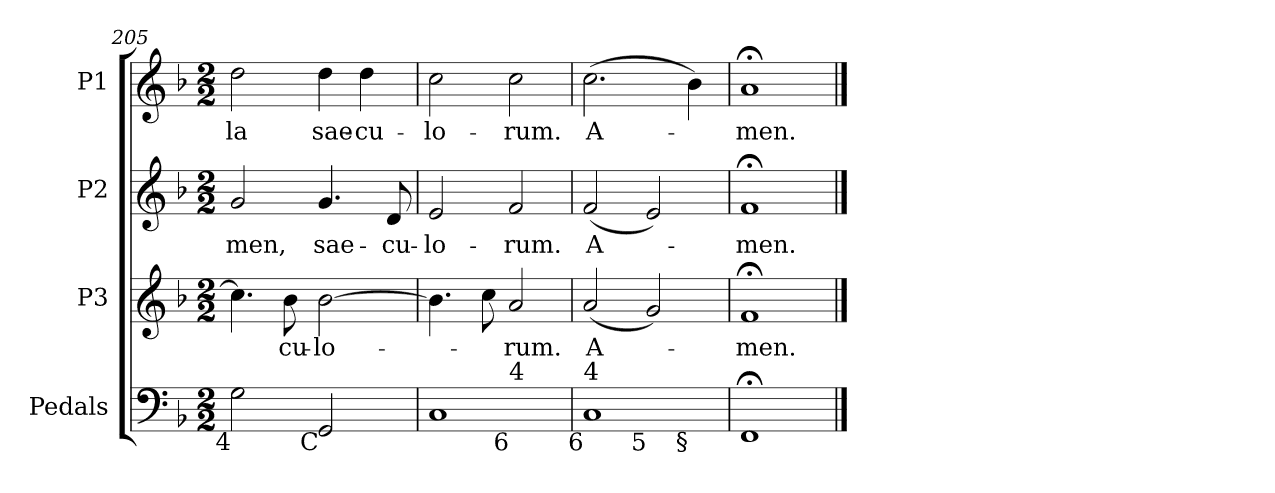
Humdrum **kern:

**kern	**kern	**text	**kern	**text	**kern	**text
*part4	*part3	*part3	*part2	*part2	*part1	*part1
*staff4	*staff3	*staff3	*staff2	*staff2	*staff1	*staff1
*I"Pedals	*I"P3	*	*I"P2	*	*I"P1	*
*I'Ped.	*	*	*	*	*	*
*clefF4	*clefG2	*	*clefG2	*	*clefG2	*
*k[b-]	*k[b-]	*	*k[b-]	*	*k[b-]	*
*F:	*F:	*	*F:	*	*F:	*
*M2/2	*M2/2	*	*M2/2	*	*M2/2	*
=205	=205	=205	=205	=205	=205	=205
!	!	!	!	!LO:LY:b:color=#000000	!	!
!LO:TX:b:rj:t=4	!	!	!	!	!	!
!	!	!	!	!	!	!LO:LY:b:color=#000000
2Gi\	4.cci\]	.	2gi/	-men,	2ddi\	-la
!	!	!LO:LY:b:color=#000000	!	!	!	!
.	8b-i\	-cu-	.	.	.	.
!	!	!LO:LY:b:color=#000000	!	!	!	!
!	!	!	!	!LO:LY:b:color=#000000	!	!
!LO:TX:b:rj:t=C	!	!	!	!	!	!
!	!	!	!	!	!	!LO:LY:b:color=#000000
2GGi/	[2b-i\	-lo-	4.gi/	sae-	4ddi\	sae-
!	!	!	!	!	!	!LO:LY:b:color=#000000
.	.	.	.	.	4ddi\	-cu-
!	!	!	!	!LO:LY:b:color=#000000	!	!
.	.	.	8di/	-cu-	.	.
=206	=206	=206	=206	=206	=206	=206
!	!	!	!	!LO:LY:b:color=#000000	!	!
!LO:TX:b:rj:t=7	!	!	!	!	!	!
!LO:TX:t=§	!	!	!	!	!	!
!	!	!	!	!	!	!LO:LY:b:color=#000000
*^	*	*	*	*	*	*
1Ci	2ryy	4.b-i\]	.	2ei/	-lo-	2cci\	-lo-
.	.	8cci\	.	.	.	.	.
!	!	!	!LO:LY:b:color=#000000	!	!	!	!
!	!	!	!	!	!LO:LY:b:color=#000000	!	!
!	!LO:TX:b:rj:t=6	!	!	!	!	!	!
!	!LO:TX:t=4	!	!	!	!	!	!
!	!	!	!	!	!	!	!LO:LY:b:color=#000000
.	2ryy	2ai/	-rum.	2fi/	-rum.	2cci\	-rum.
*v	*v	*	*	*	*	*	*
=207	=207	=207	=207	=207	=207	=207
*^	*	*	*	*	*	*
!	!	!	!LO:LY:b:color=#000000	!	!	!	!
*v	*v	*	*	*	*	*	*
*^	*	*	*	*	*	*
!	!	!	!	!	!LO:LY:b:color=#000000	!	!
*v	*v	*	*	*	*	*	*
*^	*	*	*	*	*	*
!LO:TX:b:rj:t=6	!	!	!	!	!	!	!
!LO:TX:t=4	!	!	!	!	!	!	!
!	!	!	!	!	!	!	!LO:LY:b:color=#000000
*	*^	*	*	*	*	*	*
1Ci	2ryy	2.ryy	(2ai/	A-	(2fi/	A-	(2.cci\	A-
!	!LO:TX:b:rj:t=5	!	!	!	!	!	!	!
.	2ryy	.	2gi/)	.	2ei/)	.	.	.
!	!	!LO:TX:b:rj:t=§	!	!	!	!	!	!
.	.	4ryy	.	.	.	.	4b-i\)	.
*v	*v	*v	*	*	*	*	*	*
=208	=208	=208	=208	=208	=208	=208
*^	*	*	*	*	*	*
*	*^	*	*	*	*	*	*
!	!	!	!	!LO:LY:b:color=#000000	!	!	!	!
*v	*v	*v	*	*	*	*	*	*
*^	*	*	*	*	*	*
*	*^	*	*	*	*	*	*
!	!	!	!	!	!	!LO:LY:b:color=#000000	!	!
*v	*v	*v	*	*	*	*	*	*
*^	*	*	*	*	*	*
*	*^	*	*	*	*	*	*
!	!	!	!	!	!	!	!	!LO:LY:b:color=#000000
*v	*v	*v	*	*	*	*	*	*
1FF;i	1f;i	-men.	1f;i	-men.	1a;i	-men.
==	==	==	==	==	==	==
*-	*-	*-	*-	*-	*-	*-
